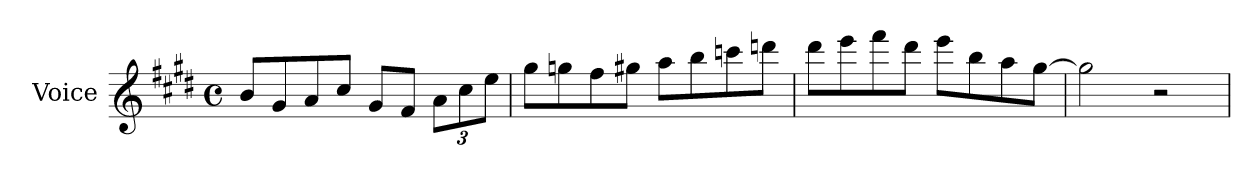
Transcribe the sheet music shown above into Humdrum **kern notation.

**kern
*part1
*staff1
*I"Voice
*I'Voice
*clefG2
*k[f#c#g#d#]
*M4/4
*met(c)
=1
8b/L
8g#/
8a/
8cc#/J
8g#/L
8f#/J
12a\L
12cc#\
12ee\J
=2
8gg#\L
8ggn\
8ff#\
8gg#X\J
8aa\L
8bb\
8cccn\
8dddn\J
=3
8ddd#\L
8eee\
8fff#\
8ddd#\J
8eee\L
8bb\
8aa\
[>8gg#\J
=4
2gg#\]
2rcc
=
*-
